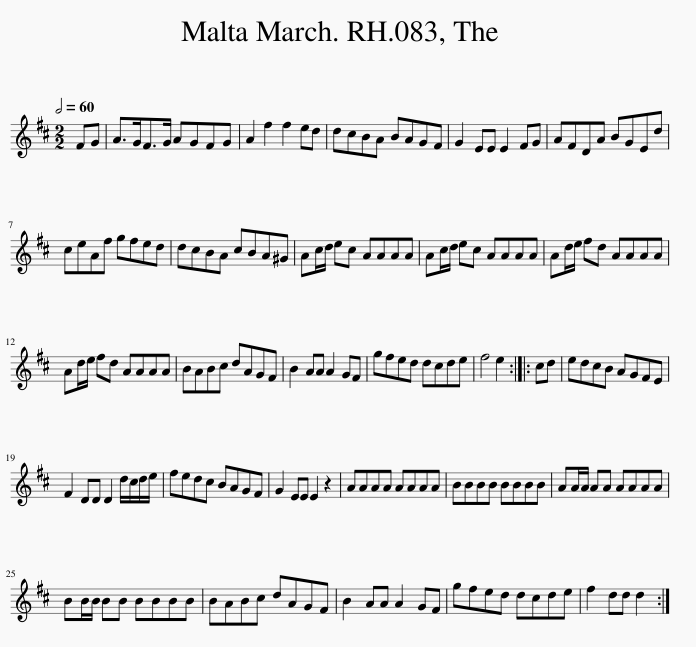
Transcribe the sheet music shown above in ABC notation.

X:1
L:1/8
Q:1/2=60
M:2/2
I:linebreak $
K:D
V:1 treble
V:1
 FG | A>GF>G AGFG | A2 f2 f2 ed | dcBA BAGF | G2 EE E2 FG | %5
 AFDA BGEd |$ ceAf gfed | dcBA cBA^G | Ac/d/ ec AAAA | Ac/d/ ec AAAA | %10
 Ad/e/ fd AAAA |$ Ad/e/ fd AAAA | BABc dAGF | B2 AA A2 GF | gfed dcde | %15
 f4 e2 :: cd | edcB AGFE |$ F2 DD D2 d/c/d/e/ | fedc BAGF | %20
 G2 EE E2 z2 | AAAA AAAA | BBBB BBBB | AA/A/ AA AAAA |$ BB/B/ BB BBBB | %25
 BABc dAGF | B2 AA A2 GF | gfed dcde | f2 dd d2 :| %29
